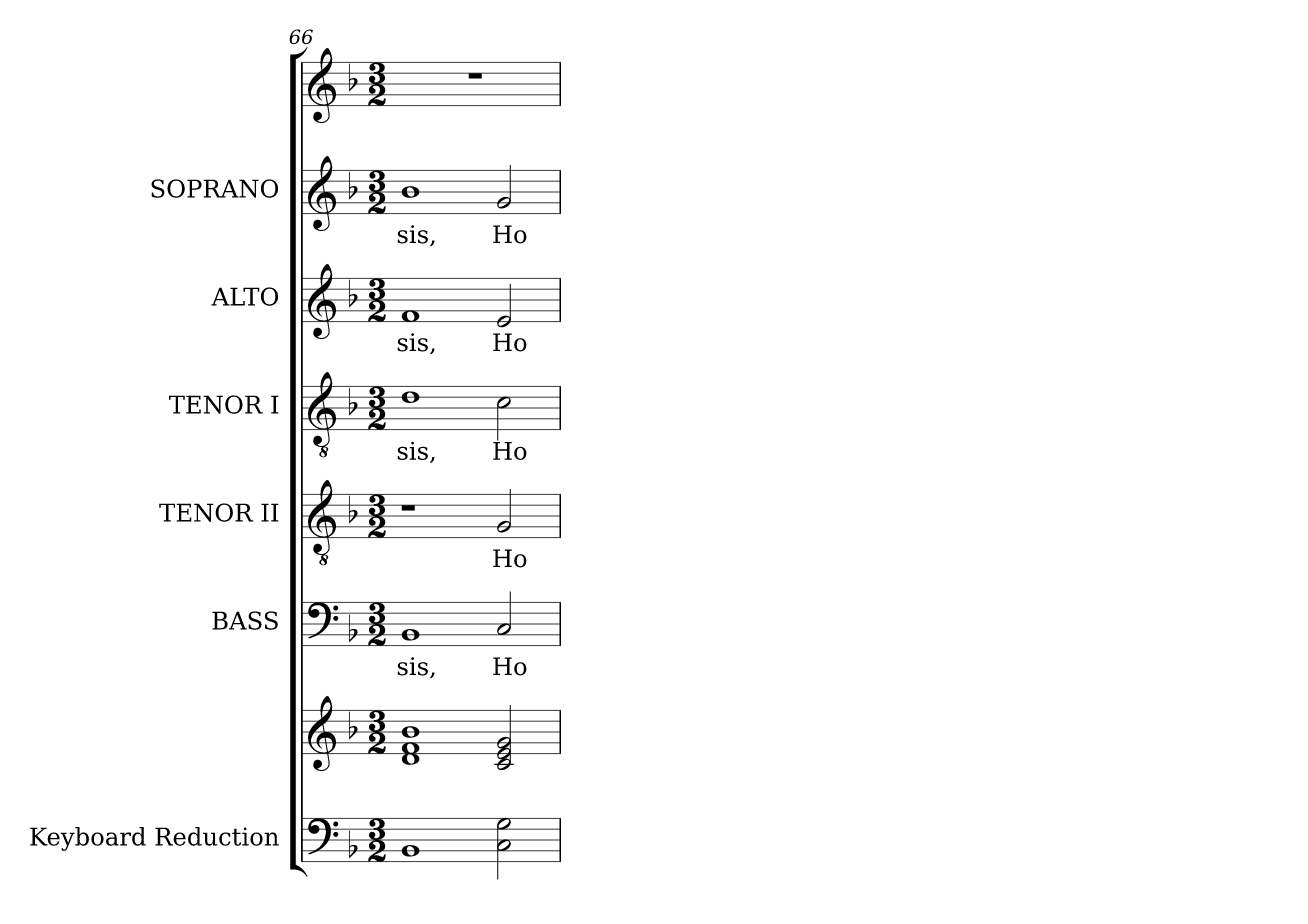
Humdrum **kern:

**kern	**kern	**kern	**text	**kern	**text	**kern	**text	**kern	**text	**kern	**text	**kern
*part7	*part7	*part6	*part6	*part5	*part5	*part4	*part4	*part3	*part3	*part2	*part2	*part1
*staff8	*staff7	*staff6	*staff6	*staff5	*staff5	*staff4	*staff4	*staff3	*staff3	*staff2	*staff2	*staff1
*I"Keyboard Reduction	*	*I"BASS	*	*I"TENOR II	*	*I"TENOR I	*	*I"ALTO	*	*I"SOPRANO	*	*
*I'Reduc.	*	*I'B.	*	*I'T. II	*	*I'T. I	*	*I'A.	*	*I'S.	*	*
*clefF4	*clefG2	*clefF4	*	*clefGv2	*	*clefGv2	*	*clefG2	*	*clefG2	*	*clefG2
*	*	*	*	*ITrd7c12	*	*ITrd7c12	*	*	*	*	*	*
*k[b-]	*k[b-]	*k[b-]	*	*k[b-]	*	*k[b-]	*	*k[b-]	*	*k[b-]	*	*k[b-]
*F:	*F:	*F:	*	*F:	*	*F:	*	*F:	*	*F:	*	*F:
*M3/2	*M3/2	*M3/2	*	*M3/2	*	*M3/2	*	*M3/2	*	*M3/2	*	*M3/2
=66	=66	=66	=66	=66	=66	=66	=66	=66	=66	=66	=66	=66
!	!	!	!LO:LY:b:color=#000000	!	!	!	!	!	!	!	!	!
!	!	!	!	!	!	!	!LO:LY:b:color=#000000	!	!	!	!	!
!	!	!	!	!	!	!	!	!	!LO:LY:b:color=#000000	!	!	!
!	!	!	!	!	!	!	!	!	!	!	!LO:LY:b:color=#000000	!LO:N:vis=1
1BB-i	1di 1fi 1b-i	1BB-i	-sis,	1r	.	1Di	-sis,	1fi	-sis,	1b-i	-sis,	1.r
!	!	!	!LO:LY:b:color=#000000	!	!	!	!	!	!	!	!	!
!	!	!	!	!	!LO:LY:b:color=#000000	!	!	!	!	!	!	!
!	!	!	!	!	!	!	!LO:LY:b:color=#000000	!	!	!	!	!
!	!	!	!	!	!	!	!	!	!LO:LY:b:color=#000000	!	!	!
!	!	!	!	!	!	!	!	!	!	!	!LO:LY:b:color=#000000	!
2Ci\ 2Gi	2ci/ 2ei 2gi	2Ci/	Ho-	2GGi/	Ho-	2Ci\	Ho-	2ei/	Ho-	2gi/	Ho-	.
=	=	=	=	=	=	=	=	=	=	=	=	=
*-	*-	*-	*-	*-	*-	*-	*-	*-	*-	*-	*-	*-
